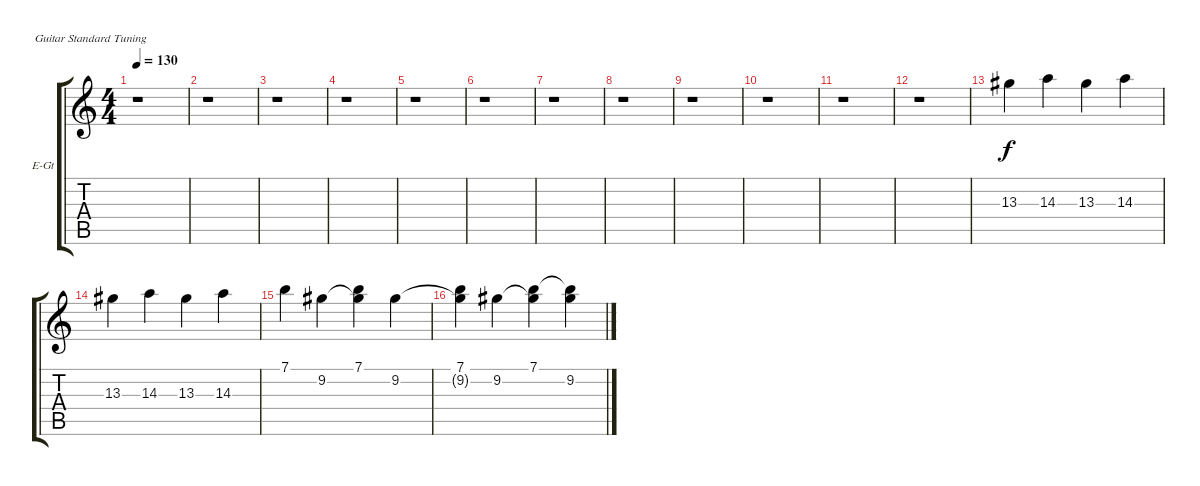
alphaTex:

\bracketExtendMode groupsimilarinstruments
\firstSystemTrackNameOrientation horizontal
\otherSystemsTrackNameOrientation horizontal
\track ("Guitarra Electrica" "E-Gt") {instrument electricguitarjazz}
\staff {score tabs}
\tuning (E4 B3 G3 D3 A2 E2)
\ts (4 4)
\tempo 130
\clef g2
\ks c
r.1{dy f} |
r.1 |
r.1 |
r.1 |
r.1 |
r.1 |
r.1 |
r.1 |
r.1 |
r.1 |
r.1 |
r.1 |
13.3.4 14.3.4 13.3.4 14.3.4 |
13.3.4 14.3.4 13.3.4 14.3.4 |
7.1.4 9.2.4 (7.1 9.2{t}).4 9.2.4 |
(7.1 9.2{t}).4 9.2.4 (7.1 9.2{t}).4 (9.2 7.1{t}).4
